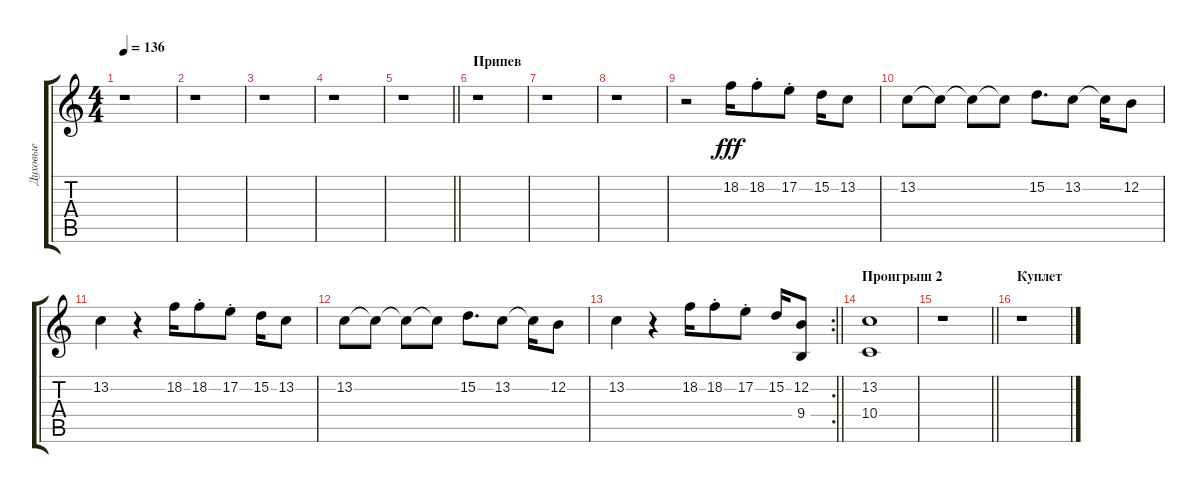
\track ("Духовые" "Духовые") {instrument trumpet}
\staff {score tabs}
\tuning (E4 B3 G3 D3 A2 E2) {hide}
\ts (4 4)
\tempo 136
\clef g2
\ks c
r.1{dy f} |
r.1 |
r.1 |
r.1 |
\barLineRight lightlight
r.1 |
\section ("" "Припев")
r.1 |
r.1 |
r.1 |
r.2 18.2.16{dy fff} 18.2{st}.8 17.2{st}.8 15.2.16 13.2.8 |
13.2.8 13.2{t}.8 13.2{t}.8 13.2{t}.8 15.2.8{d} 13.2.8 13.2{t}.16 12.2.8 |
13.2.4 r.4 18.2.16 18.2{st}.8 17.2{st}.8 15.2.16 13.2.8 |
13.2.8 13.2{t}.8 13.2{t}.8 13.2{t}.8 15.2.8{d} 13.2.8 13.2{t}.16 12.2.8 |
\rc 2
\barLineRight lightlight
13.2.4 r.4 18.2.16 18.2{st}.8 17.2{st}.8 15.2.16 (12.2 9.4).8 |
\section ("" "Проигрыш 2")
(13.2 10.4).1 |
\barLineRight lightlight
r.1 |
\section ("" "Куплет")
r.1
